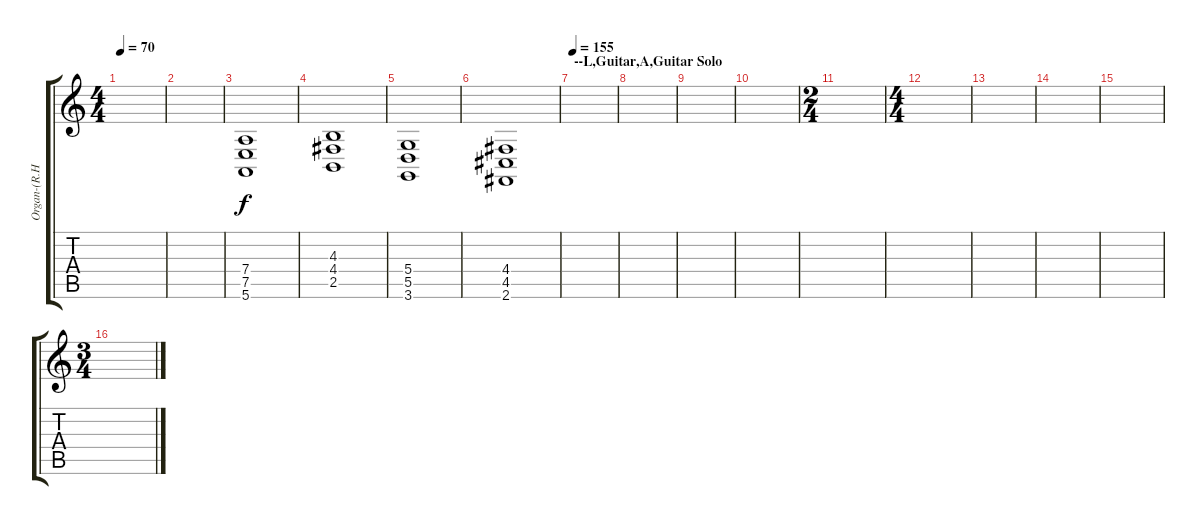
\track ("Organ-(R.Hand)" "Organ-(R.H") {instrument churchorgan}
\staff {score tabs}
\tuning (E4 B3 G3 D3 A2 E2) {hide}
\ts (4 4)
\tempo 70
\clef g2
\ks c
|
|
(7.4 7.5 5.6).1{dy f} |
(4.3 4.4 2.5).1 |
(5.4 5.5 3.6).1 |
(4.4 4.5 2.6).1 |
\section ("" "--L,Guitar,A,Guitar Solo")
\tempo 155
|
|
|
|
\ts (2 4)
|
\ts (4 4)
|
|
|
|
\ts (3 4)
